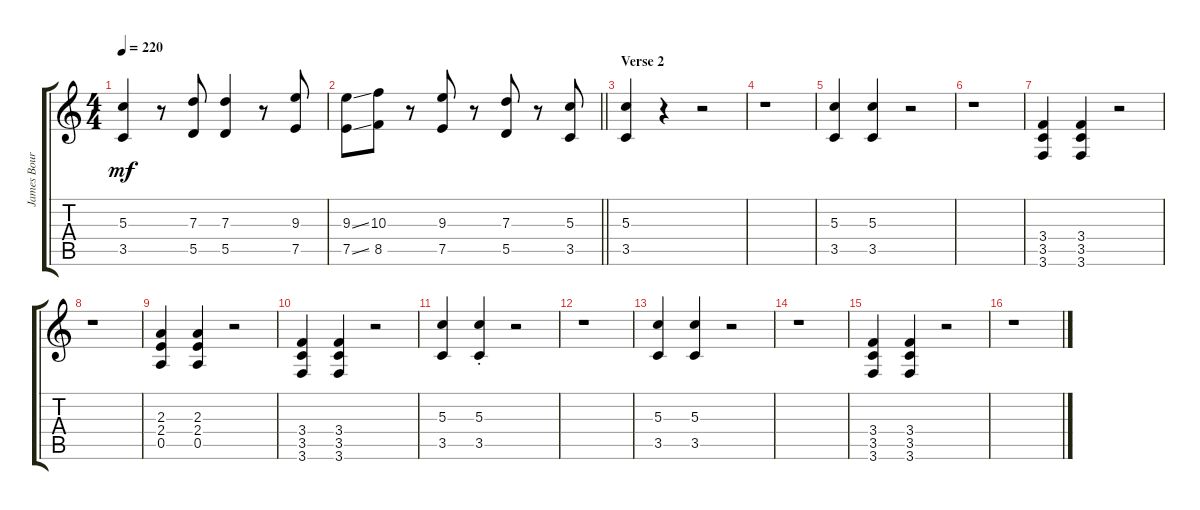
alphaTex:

\track ("James Bourne" "James Bour") {instrument distortionguitar}
\staff {score tabs}
\tuning (E4 B3 G3 D3 A2 D2) {hide}
\ts (4 4)
\tempo 220
\clef g2
\ks c
(5.3 3.5).4{dy mf} r.8 (7.3 5.5).8 (7.3 5.5).4 r.8 (9.3 7.5).8 |
\barLineRight lightlight
(9.3{ss} 7.5{ss}).8 (10.3 8.5).8 r.8 (9.3 7.5).8 r.8 (7.3 5.5).8 r.8 (5.3 3.5).8 |
\section ("" "Verse 2")
(5.3 3.5).4 r.4 r.2 |
r.1 |
(5.3 3.5).4 (5.3 3.5).4 r.2 |
r.1 |
(3.4 3.5 3.6).4 (3.4 3.5 3.6).4 r.2 |
r.1 |
(2.3 2.4 0.5).4 (2.3 2.4 0.5).4 r.2 |
(3.4 3.5 3.6).4 (3.4 3.5 3.6).4 r.2 |
(5.3 3.5).4 (5.3 3.5{st}).4 r.2 |
r.1 |
(5.3 3.5).4 (5.3 3.5).4 r.2 |
r.1 |
(3.4 3.5 3.6).4 (3.4 3.5 3.6).4 r.2 |
r.1
